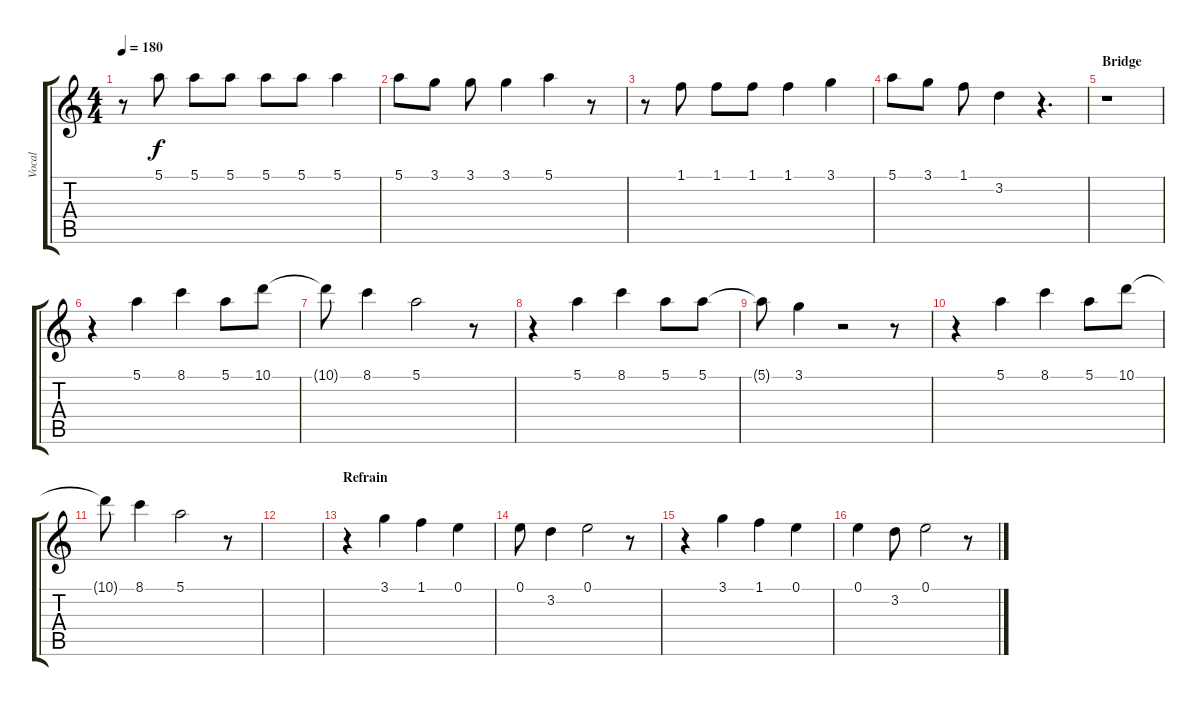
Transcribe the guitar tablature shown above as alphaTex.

\track ("Vocal" "Vocal") {instrument overdrivenguitar}
\staff {score tabs}
\tuning (E4 B3 G3 D3 A2 E2) {hide}
\ts (4 4)
\tempo 180
\clef g2
\ks c
r.8{dy f} 5.1.8 5.1.8 5.1.8 5.1.8 5.1.8 5.1.4 |
5.1.8 3.1.8 3.1.8 3.1.4 5.1.4 r.8 |
r.8 1.1.8 1.1.8 1.1.8 1.1.4 3.1.4 |
5.1.8 3.1.8 1.1.8 3.2.4 r.4{d} |
\section ("" "Bridge")
r.1 |
r.4 5.1.4 8.1.4 5.1.8 10.1.8 |
10.1{t}.8 8.1.4 5.1.2 r.8 |
r.4 5.1.4 8.1.4 5.1.8 5.1.8 |
5.1{t}.8 3.1.4 r.2 r.8 |
r.4 5.1.4 8.1.4 5.1.8 10.1.8 |
10.1{t}.8 8.1.4 5.1.2 r.8 |
|
\section ("" "Refrain")
r.4 3.1.4 1.1.4 0.1.4 |
0.1.8 3.2.4 0.1.2 r.8 |
r.4 3.1.4 1.1.4 0.1.4 |
0.1.4 3.2.8 0.1.2 r.8
